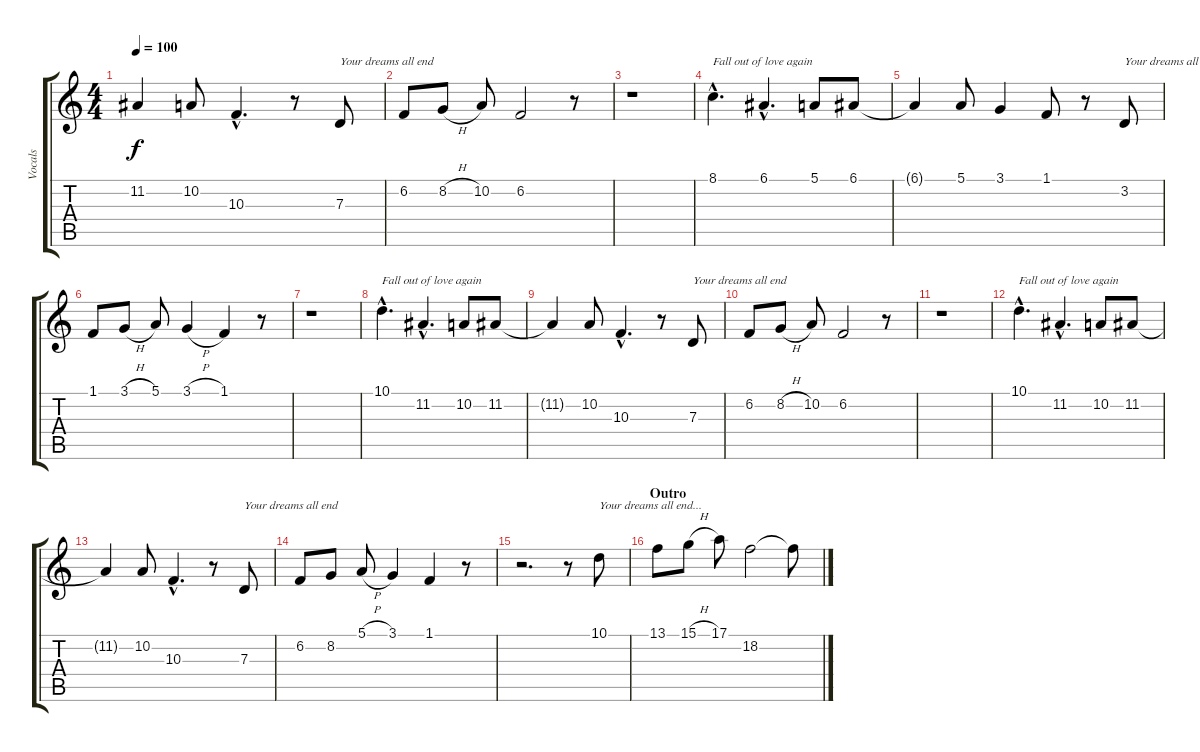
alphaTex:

\track ("Vocals" "Vocals") {instrument clarinet}
\staff {score tabs}
\tuning (E4 B3 G3 D3 A2 E2) {hide}
\ts (4 4)
\tempo 100
\clef g2
\ks c
11.2{t}.4{dy f} 10.2.8 10.3{hac}.4{d} r.8 7.3.8{txt "Your dreams all end "} |
6.2.8 8.2{h}.8 10.2.8 6.2.2 r.8 |
r.1 |
8.1{hac}.4{d txt "Fall out of love again "} 6.1{hac}.4{d} 5.1.8 6.1.8 |
6.1{t}.4 5.1.8 3.1.4 1.1.8 r.8 3.2.8{txt "Your dreams all end "} |
1.1.8 3.1{h}.8 5.1.8 3.1{h}.4 1.1.4 r.8 |
r.1 |
10.1{hac}.4{d txt "Fall out of love again "} 11.2{hac}.4{d} 10.2.8 11.2.8 |
11.2{t}.4 10.2.8 10.3{hac}.4{d} r.8 7.3.8{txt "Your dreams all end "} |
6.2.8 8.2{h}.8 10.2.8 6.2.2 r.8 |
r.1 |
10.1{hac}.4{d txt "Fall out of love again"} 11.2{hac}.4{d} 10.2.8 11.2.8 |
11.2{t}.4 10.2.8 10.3{hac}.4{d} r.8 7.3.8{txt "Your dreams all end "} |
6.2.8 8.2.8 5.1{h}.8 3.1.4 1.1.4 r.8 |
r.2{d} r.8 10.1.8{txt "Your dreams all end..."} |
\section ("" "Outro")
13.1.8 15.1{h}.8 17.1.8 18.2.2 18.2{t}.8
